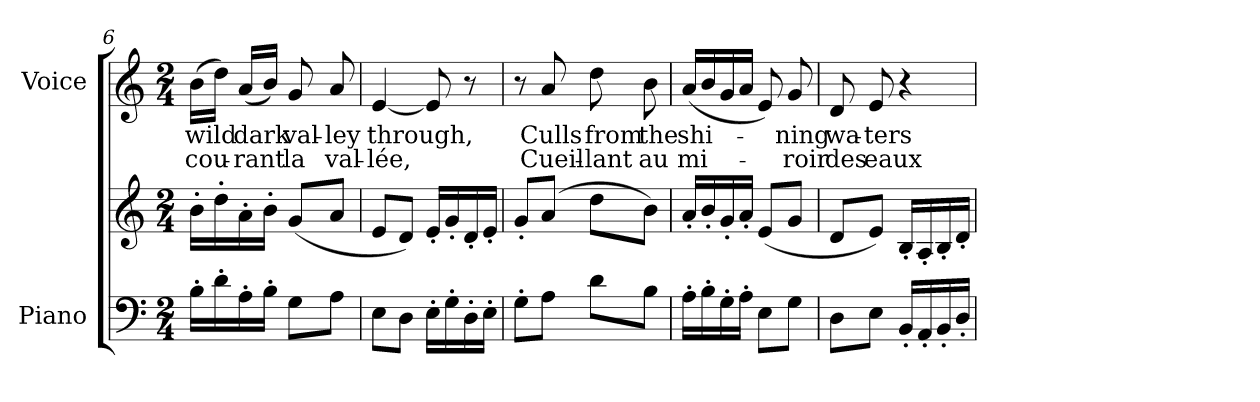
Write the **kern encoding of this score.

**kern	**kern	**kern	**text	**text
*part2	*part2	*part1	*part1	*part1
*staff3	*staff2	*staff1	*staff1	*staff1
*I"Piano	*	*I"Voice	*	*
*I'Pno	*	*	*	*
*clefF4	*clefG2	*clefG2	*	*
*k[]	*k[]	*k[]	*	*
*M2/4	*M2/4	*M2/4	*	*
=6	=6	=6	=6	=6
!	!	!	!LO:LY:b	!LO:LY:b
16B'\LL	16b'\LL	(>16b\LL	wild	-cou-
16d'\	16dd'\	16dd\JJ)	.	.
!	!	!	!LO:LY:b	!LO:LY:b
16A'\	16a'\	(<16a/LL	dark	-rant
16B'\JJ	16b'\JJ	16b/JJ)	.	.
!	!	!	!LO:LY:b	!LO:LY:b
8G\L	(<8g/L	8g/	val-	la
!	!	!	!LO:LY:b	!LO:LY:b
8A\J	8a/J	8a/	-ley	val-
=7	=7	=7	=7	=7
!	!	!	!LO:LY:b	!LO:LY:b
8E\L	8e/L	[4e/	through,	-lée,
8D\J	8d/J)	.	.	.
16E'\LL	16e'/LL	8e/]	.	.
16G'\	16g'/	.	.	.
16D'\	16d'/	8r	.	.
16E'\JJ	16e'/JJ	.	.	.
=8	=8	=8	=8	=8
8G'\L	8g'/L	8r	.	.
!	!	!	!LO:LY:b	!LO:LY:b
8A\J	(>8a/J	8a/	Culls	Cueil-
!	!	!	!LO:LY:b	!LO:LY:b
8d\L	8dd\L	8dd\	from	-lant
!	!	!	!LO:LY:b	!LO:LY:b
8B\J	8b\J)	8b\	the	au
!!LO:LB:g=z
=9	=9	=9	=9	=9
!	!	!	!LO:LY:b	!LO:LY:b
16A'\LL	16a'/LL	(<16a/LL	shi-	mi-
16B'\	16b'/	16b/	.	.
16G'\	16g'/	16g/	.	.
16A'\JJ	16a'/JJ	16a/JJ	.	.
8E\L	(<8e/L	8e/)	.	.
!	!	!	!LO:LY:b	!LO:LY:b
8G\J	8g/J	8g/	-ning	-roir
=10	=10	=10	=10	=10
!	!	!	!LO:LY:b	!LO:LY:b
8D\L	8d/L	8d/	wa-	des
!	!	!	!LO:LY:b	!LO:LY:b
8E\J	8e/J)	8e/	-ters	eaux
16BB'/LL	16B'/LL	4r	.	.
16AA'/	16A'/	.	.	.
16BB'/	16B'/	.	.	.
16D'/JJ	16d'/JJ	.	.	.
=	=	=	=	=
*-	*-	*-	*-	*-
